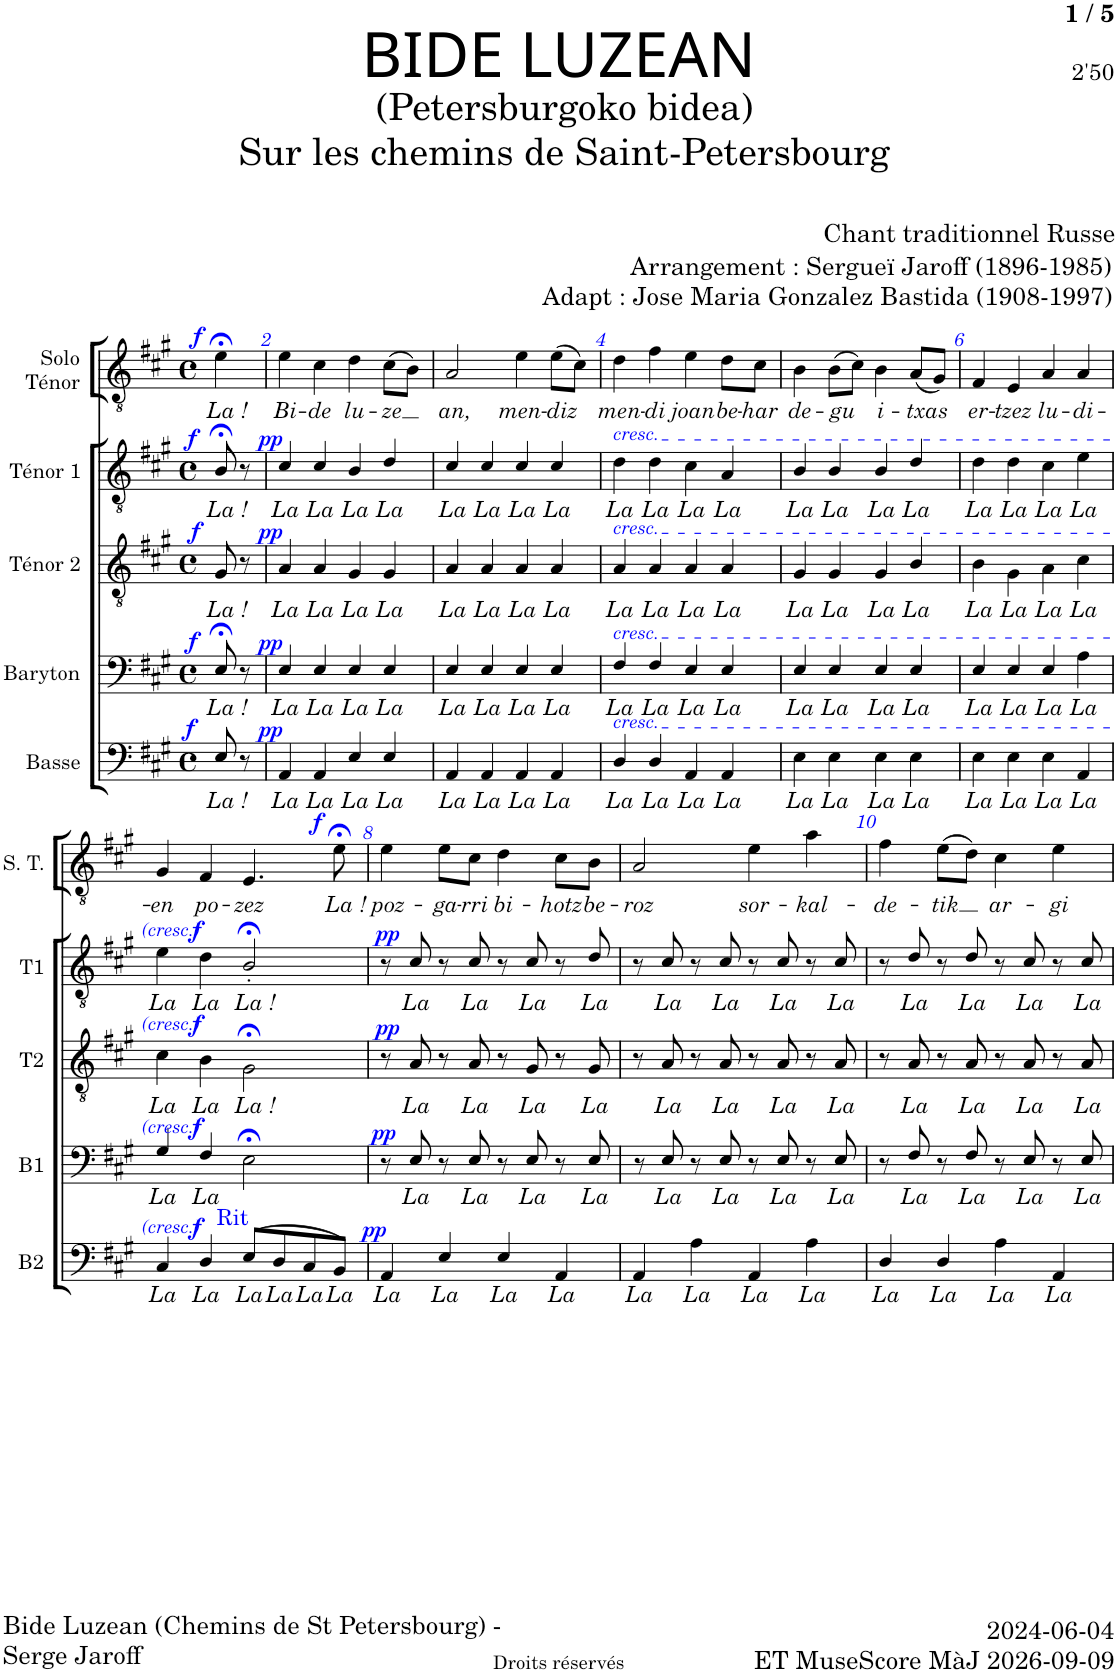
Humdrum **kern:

**kern	**text	**dynam	**kern	**text	**dynam	**kern	**text	**dynam	**kern	**text	**dynam	**kern	**text	**dynam
*part5	*part5	*part5	*part4	*part4	*part4	*part3	*part3	*part3	*part2	*part2	*part2	*part1	*part1	*part1
*staff5	*staff5	*staff5	*staff4	*staff4	*staff4	*staff3	*staff3	*staff3	*staff2	*staff2	*staff2	*staff1	*staff1	*staff1
*I"Basse	*	*	*I"Baryton	*	*	*I"Ténor 2	*	*	*I"Ténor 1	*	*	*I"Solo  Ténor	*	*
*I'B2	*	*	*I'B1	*	*	*I'T2	*	*	*I'T1	*	*	*I'S. T.	*	*
*clefF4	*	*	*clefF4	*	*	*clefGv2	*	*	*clefGv2	*	*	*clefGv2	*	*
*k[f#c#g#]	*	*	*k[f#c#g#]	*	*	*k[f#c#g#]	*	*	*k[f#c#g#]	*	*	*k[f#c#g#]	*	*
*M4/4	*	*	*M4/4	*	*	*M4/4	*	*	*M4/4	*	*	*M4/4	*	*
*met(c)	*	*	*met(c)	*	*	*met(c)	*	*	*met(c)	*	*	*met(c)	*	*
=1	=1	=1	=1	=1	=1	=1	=1	=1	=1	=1	=1	=1	=1	=1
!	!LO:LY:b	!LO:DY:a	!	!LO:LY:b	!LO:DY:a	!	!LO:LY:b	!LO:DY:a	!	!LO:LY:b	!LO:DY:a	!	!LO:LY:b	!LO:DY:a
8E/	La !	f	8E;</	La !	f	8G#/	La !	f	8B;</	La !	f	4e;<\	La !	f
8r	.	.	8r	.	.	8r	.	.	8r	.	.	.	.	.
=2	=2	=2	=2	=2	=2	=2	=2	=2	=2	=2	=2	=2	=2	=2
!	!LO:LY:b	!LO:DY:a	!	!LO:LY:b	!LO:DY:a	!	!LO:LY:b	!LO:DY:a	!	!LO:LY:b	!LO:DY:a	!	!LO:LY:b	!
4AA/	La	pp	4E/	La	pp	4A/	La	pp	4c#/	La	pp	4e\	Bi-	.
!	!LO:LY:b	!	!	!LO:LY:b	!	!	!LO:LY:b	!	!	!LO:LY:b	!	!	!LO:LY:b	!
4AA/	La	.	4E/	La	.	4A/	La	.	4c#/	La	.	4c#\	-de	.
!	!LO:LY:b	!	!	!LO:LY:b	!	!	!LO:LY:b	!	!	!LO:LY:b	!	!	!LO:LY:b	!
4E/	La	.	4E/	La	.	4G#/	La	.	4B/	La	.	4d\	lu-	.
!	!LO:LY:b	!	!	!LO:LY:b	!	!	!LO:LY:b	!	!	!LO:LY:b	!	!	!LO:LY:b	!
4E/	La	.	4E/	La	.	4G#/	La	.	4d/	La	.	(8c#\L	-ze	.
.	.	.	.	.	.	.	.	.	.	.	.	8B\J)	.	.
=3	=3	=3	=3	=3	=3	=3	=3	=3	=3	=3	=3	=3	=3	=3
!	!LO:LY:b	!	!	!LO:LY:b	!	!	!LO:LY:b	!	!	!LO:LY:b	!	!	!LO:LY:b	!
4AA/	La	.	4E/	La	.	4A/	La	.	4c#/	La	.	2A/	an,	.
!	!LO:LY:b	!	!	!LO:LY:b	!	!	!LO:LY:b	!	!	!LO:LY:b	!	!	!	!
4AA/	La	.	4E/	La	.	4A/	La	.	4c#/	La	.	.	.	.
!	!LO:LY:b	!	!	!LO:LY:b	!	!	!LO:LY:b	!	!	!LO:LY:b	!	!	!LO:LY:b	!
4AA/	La	.	4E/	La	.	4A/	La	.	4c#/	La	.	4e\	men-	.
!	!LO:LY:b	!	!	!LO:LY:b	!	!	!LO:LY:b	!	!	!LO:LY:b	!	!	!LO:LY:b	!
4AA/	La	.	4E/	La	.	4A/	La	.	4c#/	La	.	(8e\L	-diz	.
.	.	.	.	.	.	.	.	.	.	.	.	8c#\J)	.	.
=4	=4	=4	=4	=4	=4	=4	=4	=4	=4	=4	=4	=4	=4	=4
!	!	!	!	!	!	!	!	!	!LO:TX:a:i:color=#0000FF:t=cresc.	!	!	!	!	!
!	!	!	!	!	!	!LO:TX:a:i:color=#0000FF:t=cresc.	!	!	!	!	!	!	!	!
!	!	!	!LO:TX:a:i:color=#0000FF:t=cresc.	!	!	!	!	!	!	!	!	!	!	!
!LO:TX:a:i:color=#0000FF:t=cresc.	!	!	!	!	!	!	!	!	!	!	!	!	!	!
!	!LO:LY:b	!	!	!LO:LY:b	!	!	!LO:LY:b	!	!	!LO:LY:b	!	!	!LO:LY:b	!
4D/	La	.	4F#/	La	.	4A/	La	.	4d\	La	.	4d\	men-	.
!	!LO:LY:b	!	!	!LO:LY:b	!	!	!LO:LY:b	!	!	!LO:LY:b	!	!	!LO:LY:b	!
4D/	La	.	4F#/	La	.	4A/	La	.	4d\	La	.	4f#\	-di	.
!	!LO:LY:b	!	!	!LO:LY:b	!	!	!LO:LY:b	!	!	!LO:LY:b	!	!	!LO:LY:b	!
4AA/	La	.	4E/	La	.	4A/	La	.	4c#\	La	.	4e\	joan	.
!	!LO:LY:b	!	!	!LO:LY:b	!	!	!LO:LY:b	!	!	!LO:LY:b	!	!	!LO:LY:b	!
4AA/	La	.	4E/	La	.	4A/	La	.	4A/	La	.	8d\L	be-	.
!	!	!	!	!	!	!	!	!	!	!	!	!	!LO:LY:b	!
.	.	.	.	.	.	.	.	.	.	.	.	8c#\J	-har	.
=5	=5	=5	=5	=5	=5	=5	=5	=5	=5	=5	=5	=5	=5	=5
!	!LO:LY:b	!	!	!LO:LY:b	!	!	!LO:LY:b	!	!	!LO:LY:b	!	!	!LO:LY:b	!
4E\	La	.	4E/	La	.	4G#/	La	.	4B/	La	.	4B\	de-	.
!	!LO:LY:b	!	!	!LO:LY:b	!	!	!LO:LY:b	!	!	!LO:LY:b	!	!	!LO:LY:b	!
4E\	La	.	4E/	La	.	4G#/	La	.	4B/	La	.	(8B\L	-gu	.
.	.	.	.	.	.	.	.	.	.	.	.	8c#\J)	.	.
!	!LO:LY:b	!	!	!LO:LY:b	!	!	!LO:LY:b	!	!	!LO:LY:b	!	!	!LO:LY:b	!
4E\	La	.	4E/	La	.	4G#/	La	.	4B/	La	.	4B\	i-	.
!	!LO:LY:b	!	!	!LO:LY:b	!	!	!LO:LY:b	!	!	!LO:LY:b	!	!	!LO:LY:b	!
4E\	La	.	4E/	La	.	4B/	La	.	4d/	La	.	(8A/L	-txas	.
.	.	.	.	.	.	.	.	.	.	.	.	8G#/J)	.	.
=6	=6	=6	=6	=6	=6	=6	=6	=6	=6	=6	=6	=6	=6	=6
!	!LO:LY:b	!	!	!LO:LY:b	!	!	!LO:LY:b	!	!	!LO:LY:b	!	!	!LO:LY:b	!
4E\	La	.	4E/	La	.	4B\	La	.	4d\	La	.	4F#/	er-	.
!	!LO:LY:b	!	!	!LO:LY:b	!	!	!LO:LY:b	!	!	!LO:LY:b	!	!	!LO:LY:b	!
4E\	La	.	4E/	La	.	4G#\	La	.	4d\	La	.	4E/	-tzez	.
!	!LO:LY:b	!	!	!LO:LY:b	!	!	!LO:LY:b	!	!	!LO:LY:b	!	!	!LO:LY:b	!
4E\	La	.	4E/	La	.	4A\	La	.	4c#\	La	.	4A/	lu-	.
!	!LO:LY:b	!	!	!LO:LY:b	!	!	!LO:LY:b	!	!	!LO:LY:b	!	!	!LO:LY:b	!
4AA/	La	.	4A\	La	.	4c#\	La	.	4e\	La	.	4A/	-di-	.
!!LO:LB:g=z
=7	=7	=7	=7	=7	=7	=7	=7	=7	=7	=7	=7	=7	=7	=7
!	!LO:LY:b	!	!	!LO:LY:b	!	!	!LO:LY:b	!	!	!LO:LY:b	!	!	!LO:LY:b	!
4C#/	La	.	4G#/	La	.	4c#\	La	.	4e\	La	.	4G#/	-en	.
!	!LO:LY:b	!LO:DY:a	!	!LO:LY:b	!LO:DY:a	!	!LO:LY:b	!LO:DY:a	!	!LO:LY:b	!LO:DY:a	!	!LO:LY:b	!
4D/	La	f	4F#/	La	f	4B\	La	f	4d\	La	f	4F#/	po-	.
!LO:TX:a:color=#0000FF:t=Rit	!	!	!	!	!	!	!	!	!	!	!	!	!	!
!	!LO:LY:b	!	!	!	!	!	!LO:LY:b	!	!	!LO:LY:b	!	!	!LO:LY:b	!
(>8E/L	La	.	2E;<\	.	.	2G#;<\	La !	.	2B;<'/	La !	.	4.E/	-zez	.
!	!LO:LY:b	!	!	!	!	!	!	!	!	!	!	!	!	!
8D/	La	.	.	.	.	.	.	.	.	.	.	.	.	.
!	!LO:LY:b	!	!	!	!	!	!	!	!	!	!	!	!	!
8C#/	La	.	.	.	.	.	.	.	.	.	.	.	.	.
!	!LO:LY:b	!	!	!	!	!	!	!	!	!	!	!	!LO:LY:b	!LO:DY:a
8BB/J)	La	.	.	.	.	.	.	.	.	.	.	8e;<\	La !	f
=8	=8	=8	=8	=8	=8	=8	=8	=8	=8	=8	=8	=8	=8	=8
!	!LO:LY:b	!LO:DY:a	!	!	!	!	!	!	!	!	!	!	!LO:LY:b	!
4AA/	La	pp	8r	.	.	8r	.	.	8r	.	.	4e\	poz-	.
!	!	!	!	!LO:LY:b	!LO:DY:a	!	!LO:LY:b	!LO:DY:a	!	!LO:LY:b	!LO:DY:a	!	!	!
.	.	.	8E/	La	pp	8A/	La	pp	8c#/	La	pp	.	.	.
!	!LO:LY:b	!	!	!	!	!	!	!	!	!	!	!	!LO:LY:b	!
4E/	La	.	8r	.	.	8r	.	.	8r	.	.	8e\L	-ga-	.
!	!	!	!	!LO:LY:b	!	!	!LO:LY:b	!	!	!LO:LY:b	!	!	!LO:LY:b	!
.	.	.	8E/	La	.	8A/	La	.	8c#/	La	.	8c#\J	-rri	.
!	!LO:LY:b	!	!	!	!	!	!	!	!	!	!	!	!LO:LY:b	!
4E/	La	.	8r	.	.	8r	.	.	8r	.	.	4d\	bi-	.
!	!	!	!	!LO:LY:b	!	!	!LO:LY:b	!	!	!LO:LY:b	!	!	!	!
.	.	.	8E/	La	.	8G#/	La	.	8c#/	La	.	.	.	.
!	!LO:LY:b	!	!	!	!	!	!	!	!	!	!	!	!LO:LY:b	!
4AA/	La	.	8r	.	.	8r	.	.	8r	.	.	8c#\L	-hotz	.
!	!	!	!	!LO:LY:b	!	!	!LO:LY:b	!	!	!LO:LY:b	!	!	!LO:LY:b	!
.	.	.	8E/	La	.	8G#/	La	.	8d/	La	.	8B\J	be-	.
=9	=9	=9	=9	=9	=9	=9	=9	=9	=9	=9	=9	=9	=9	=9
!	!LO:LY:b	!	!	!	!	!	!	!	!	!	!	!	!LO:LY:b	!
4AA/	La	.	8r	.	.	8r	.	.	8r	.	.	2A/	-roz	.
!	!	!	!	!LO:LY:b	!	!	!LO:LY:b	!	!	!LO:LY:b	!	!	!	!
.	.	.	8E/	La	.	8A/	La	.	8c#/	La	.	.	.	.
!	!LO:LY:b	!	!	!	!	!	!	!	!	!	!	!	!	!
4A\	La	.	8r	.	.	8r	.	.	8r	.	.	.	.	.
!	!	!	!	!LO:LY:b	!	!	!LO:LY:b	!	!	!LO:LY:b	!	!	!	!
.	.	.	8E/	La	.	8A/	La	.	8c#/	La	.	.	.	.
!	!LO:LY:b	!	!	!	!	!	!	!	!	!	!	!	!LO:LY:b	!
4AA/	La	.	8r	.	.	8r	.	.	8r	.	.	4e\	sor-	.
!	!	!	!	!LO:LY:b	!	!	!LO:LY:b	!	!	!LO:LY:b	!	!	!	!
.	.	.	8E/	La	.	8A/	La	.	8c#/	La	.	.	.	.
!	!LO:LY:b	!	!	!	!	!	!	!	!	!	!	!	!LO:LY:b	!
4A\	La	.	8r	.	.	8r	.	.	8r	.	.	4a\	-kal-	.
!	!	!	!	!LO:LY:b	!	!	!LO:LY:b	!	!	!LO:LY:b	!	!	!	!
.	.	.	8E/	La	.	8A/	La	.	8c#/	La	.	.	.	.
=10	=10	=10	=10	=10	=10	=10	=10	=10	=10	=10	=10	=10	=10	=10
!	!LO:LY:b	!	!	!	!	!	!	!	!	!	!	!	!LO:LY:b	!
4D/	La	.	8r	.	.	8r	.	.	8r	.	.	4f#\	-de-	.
!	!	!	!	!LO:LY:b	!	!	!LO:LY:b	!	!	!LO:LY:b	!	!	!	!
.	.	.	8F#/	La	.	8A/	La	.	8d/	La	.	.	.	.
!	!LO:LY:b	!	!	!	!	!	!	!	!	!	!	!	!LO:LY:b	!
4D/	La	.	8r	.	.	8r	.	.	8r	.	.	(8e\L	-tik	.
!	!	!	!	!LO:LY:b	!	!	!LO:LY:b	!	!	!LO:LY:b	!	!	!	!
.	.	.	8F#/	La	.	8A/	La	.	8d/	La	.	8d\J)	.	.
!	!LO:LY:b	!	!	!	!	!	!	!	!	!	!	!	!LO:LY:b	!
4A\	La	.	8r	.	.	8r	.	.	8r	.	.	4c#\	ar-	.
!	!	!	!	!LO:LY:b	!	!	!LO:LY:b	!	!	!LO:LY:b	!	!	!	!
.	.	.	8E/	La	.	8A/	La	.	8c#/	La	.	.	.	.
!	!LO:LY:b	!	!	!	!	!	!	!	!	!	!	!	!LO:LY:b	!
4AA/	La	.	8r	.	.	8r	.	.	8r	.	.	4e\	-gi	.
!	!	!	!	!LO:LY:b	!	!	!LO:LY:b	!	!	!LO:LY:b	!	!	!	!
.	.	.	8E/	La	.	8A/	La	.	8c#/	La	.	.	.	.
=	=	=	=	=	=	=	=	=	=	=	=	=	=	=
*-	*-	*-	*-	*-	*-	*-	*-	*-	*-	*-	*-	*-	*-	*-
